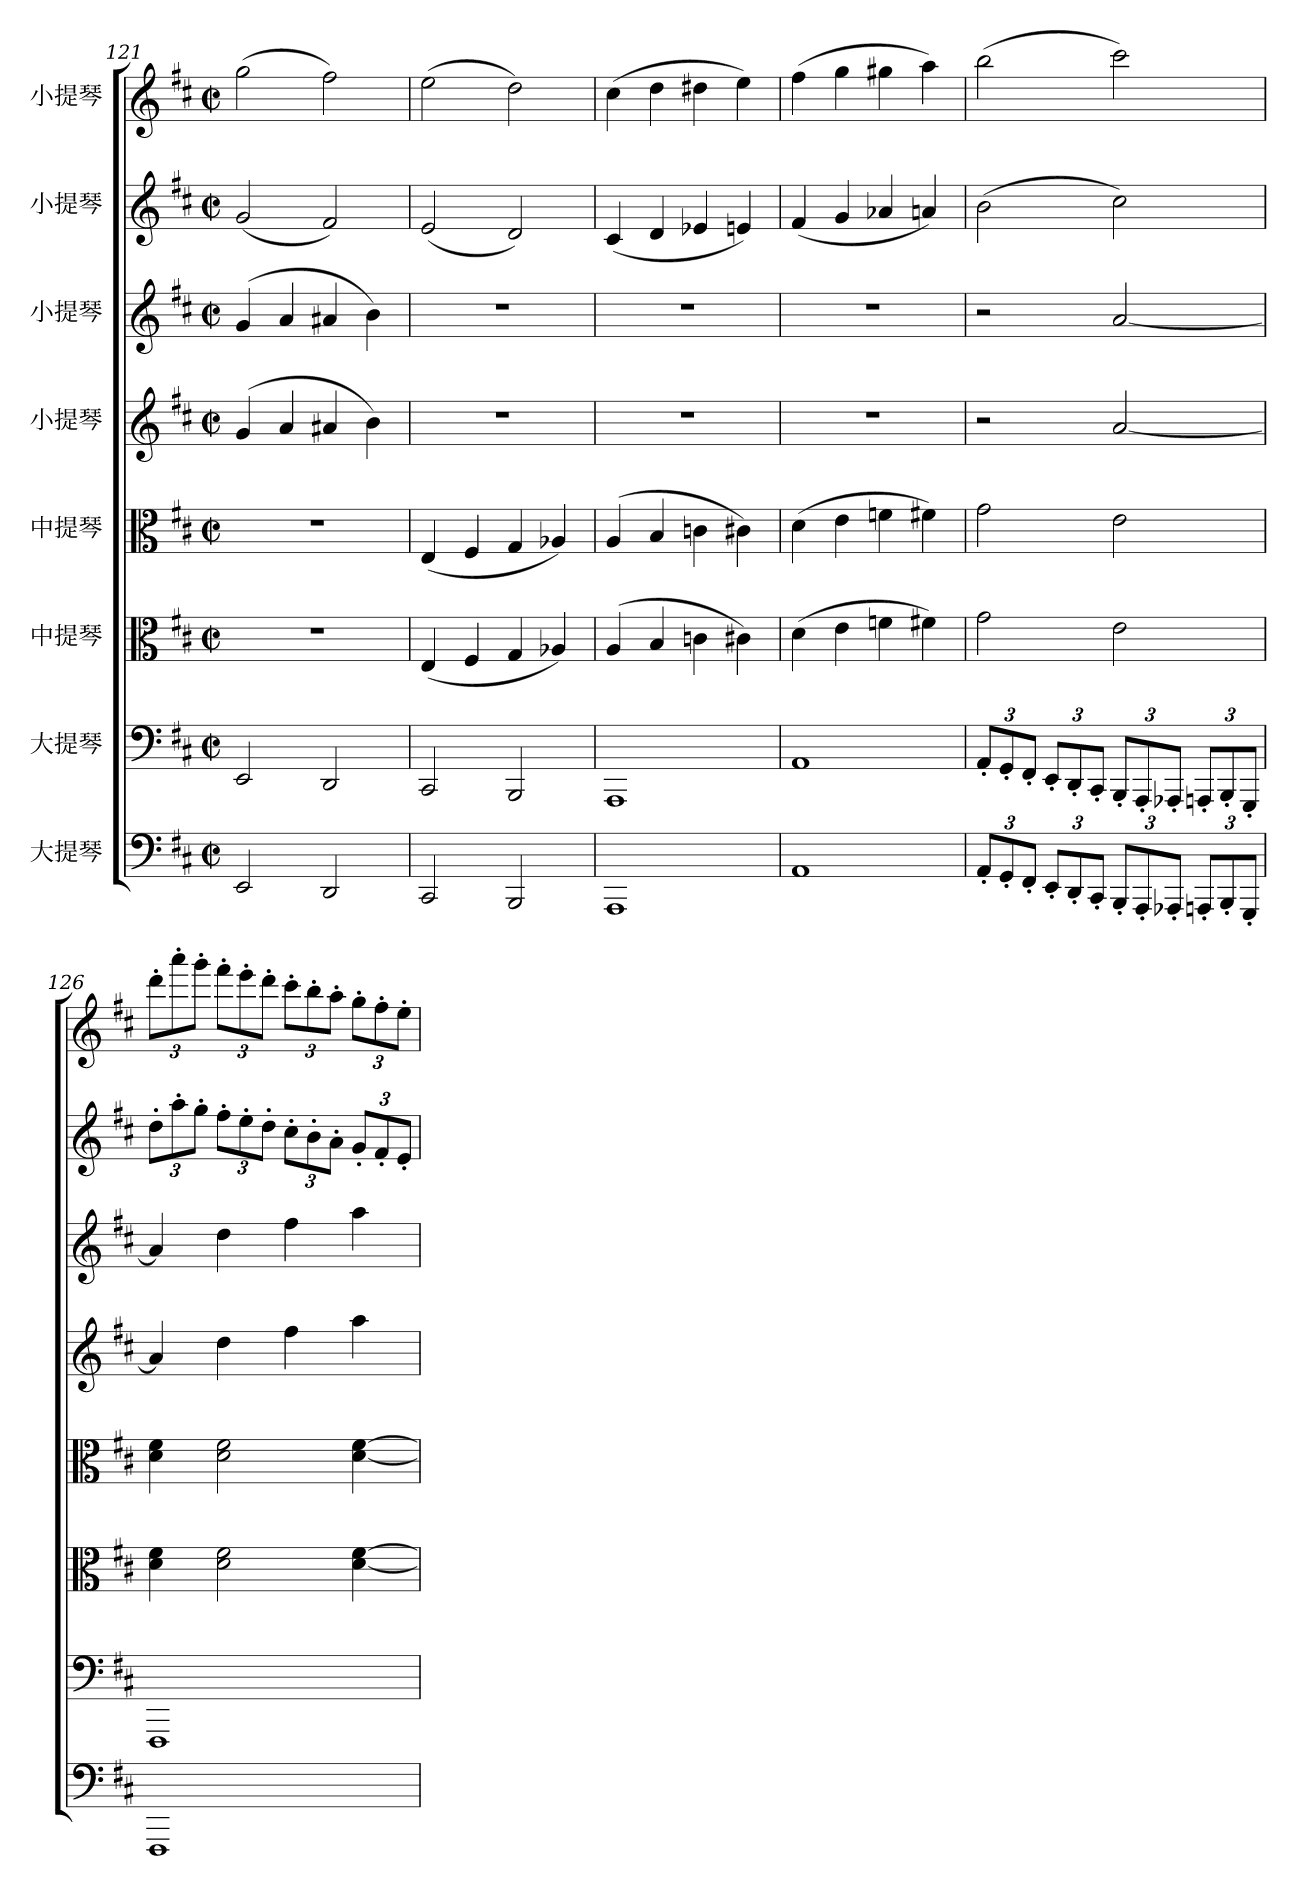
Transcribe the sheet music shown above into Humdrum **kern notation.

**kern	**kern	**kern	**kern	**kern	**kern	**kern	**kern
*part8	*part7	*part6	*part5	*part4	*part3	*part2	*part1
*staff8	*staff7	*staff6	*staff5	*staff4	*staff3	*staff2	*staff1
*I"大提琴	*I"大提琴	*I"中提琴	*I"中提琴	*I"小提琴	*I"小提琴	*I"小提琴	*I"小提琴
*clefF4	*clefF4	*clefC3	*clefC3	*clefG2	*clefG2	*clefG2	*clefG2
*k[f#c#]	*k[f#c#]	*k[f#c#]	*k[f#c#]	*k[f#c#]	*k[f#c#]	*k[f#c#]	*k[f#c#]
*M2/2	*M2/2	*M2/2	*M2/2	*M2/2	*M2/2	*M2/2	*M2/2
*met(c|)	*met(c|)	*met(c|)	*met(c|)	*met(c|)	*met(c|)	*met(c|)	*met(c|)
=121	=121	=121	=121	=121	=121	=121	=121
2EE/	2EE/	1r	1r	(>4g/	(>4g/	(<2g/	(>2gg\
.	.	.	.	4a/	4a/	.	.
2DD/	2DD/	.	.	4a#X/	4a#X/	2f#/)	2ff#\)
.	.	.	.	4b\)	4b\)	.	.
=122	=122	=122	=122	=122	=122	=122	=122
2CC#/	2CC#/	(<4E/	(<4E/	1r	1r	(<2e/	(>2ee\
.	.	4F#/	4F#/	.	.	.	.
2BBB/	2BBB/	4G/	4G/	.	.	2d/)	2dd\)
.	.	4A-X/)	4A-X/)	.	.	.	.
=123	=123	=123	=123	=123	=123	=123	=123
1AAA	1AAA	(>4A/	(>4A/	1r	1r	(<4c#/	(>4cc#\
.	.	4B/	4B/	.	.	4d/	4dd\
.	.	4cn\	4cn\	.	.	4e-X/	4dd#X\
.	.	4c#X\)	4c#X\)	.	.	4en/)	4ee\)
=124	=124	=124	=124	=124	=124	=124	=124
1AA	1AA	(>4d\	(>4d\	1r	1r	(<4f#/	(>4ff#\
.	.	4e\	4e\	.	.	4g/	4gg\
.	.	4fn\	4fn\	.	.	4a-X/	4gg#X\
.	.	4f#X\)	4f#X\)	.	.	4an/)	4aa\)
=125	=125	=125	=125	=125	=125	=125	=125
*Xbrackettup	*Xbrackettup	*	*	*	*	*	*
12AA'/L	12AA'/L	2g\	2g\	2r	2r	(>2b\	(>2bb\
12GG'/	12GG'/	.	.	.	.	.	.
12FF#'/J	12FF#'/J	.	.	.	.	.	.
12EE'/L	12EE'/L	.	.	.	.	.	.
12DD'/	12DD'/	.	.	.	.	.	.
12CC#'/J	12CC#'/J	.	.	.	.	.	.
12BBB'/L	12BBB'/L	2e\	2e\	[2a/	[2a/	2cc#\)	2ccc#\)
12AAA'/	12AAA'/	.	.	.	.	.	.
12AAA-X'/J	12AAA-X'/J	.	.	.	.	.	.
12AAAn'/L	12AAAn'/L	.	.	.	.	.	.
12BBB'/	12BBB'/	.	.	.	.	.	.
12GGG'/J	12GGG'/J	.	.	.	.	.	.
=126	=126	=126	=126	=126	=126	=126	=126
*	*	*	*	*	*	*Xbrackettup	*Xbrackettup
1FFF#	1FFF#	4d\ 4f#\	4d\ 4f#\	4a/]	4a/]	12dd'\L	12ddd'\L
.	.	.	.	.	.	12aa'\	12aaa'\
.	.	.	.	.	.	12gg'\J	12ggg'\J
.	.	2d\ 2f#\	2d\ 2f#\	4dd\	4dd\	12ff#'\L	12fff#'\L
.	.	.	.	.	.	12ee'\	12eee'\
.	.	.	.	.	.	12dd'\J	12ddd'\J
.	.	.	.	4ff#\	4ff#\	12cc#'\L	12ccc#'\L
.	.	.	.	.	.	12b'\	12bb'\
.	.	.	.	.	.	12a'\J	12aa'\J
.	.	[4d\ [4f#\	[4d\ [4f#\	4aa\	4aa\	12g'/L	12gg'\L
.	.	.	.	.	.	12f#'/	12ff#'\
.	.	.	.	.	.	12e'/J	12ee'\J
=	=	=	=	=	=	=	=
*-	*-	*-	*-	*-	*-	*-	*-
